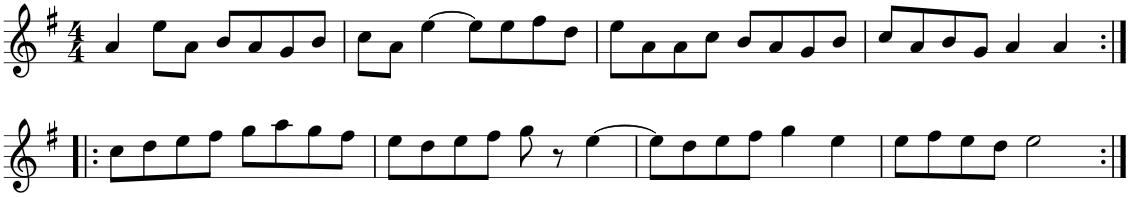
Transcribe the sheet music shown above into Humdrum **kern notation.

**kern
*part1
*staff1
*I"Piano
*I'Pno
*clefG2
*k[f#]
*A:dor
*M4/4
=1
4a/
8ee\L
8a\J
8b/L
8a/
8g/
8b/J
=2
8cc\L
8a\J
[4ee\
8ee\L]
8ee\
8ff#\
8dd\J
=3
8ee\L
8a\
8a\
8cc\J
8b/L
8a/
8g/
8b/J
=4
8cc/L
8a/
8b/
8g/J
4a/
4a/
!!LO:LB:g=z
=5:|!|:
8cc\L
8dd\
8ee\
8ff#\J
8gg\L
8aa\
8gg\
8ff#\J
=6
8ee\L
8dd\
8ee\
8ff#\J
8gg\
8r
[4ee\
=7
8ee\L]
8dd\
8ee\
8ff#\J
4gg\
4ee\
=8
8ee\L
8ff#\
8ee\
8dd\J
2ee\
=:|!
*-
